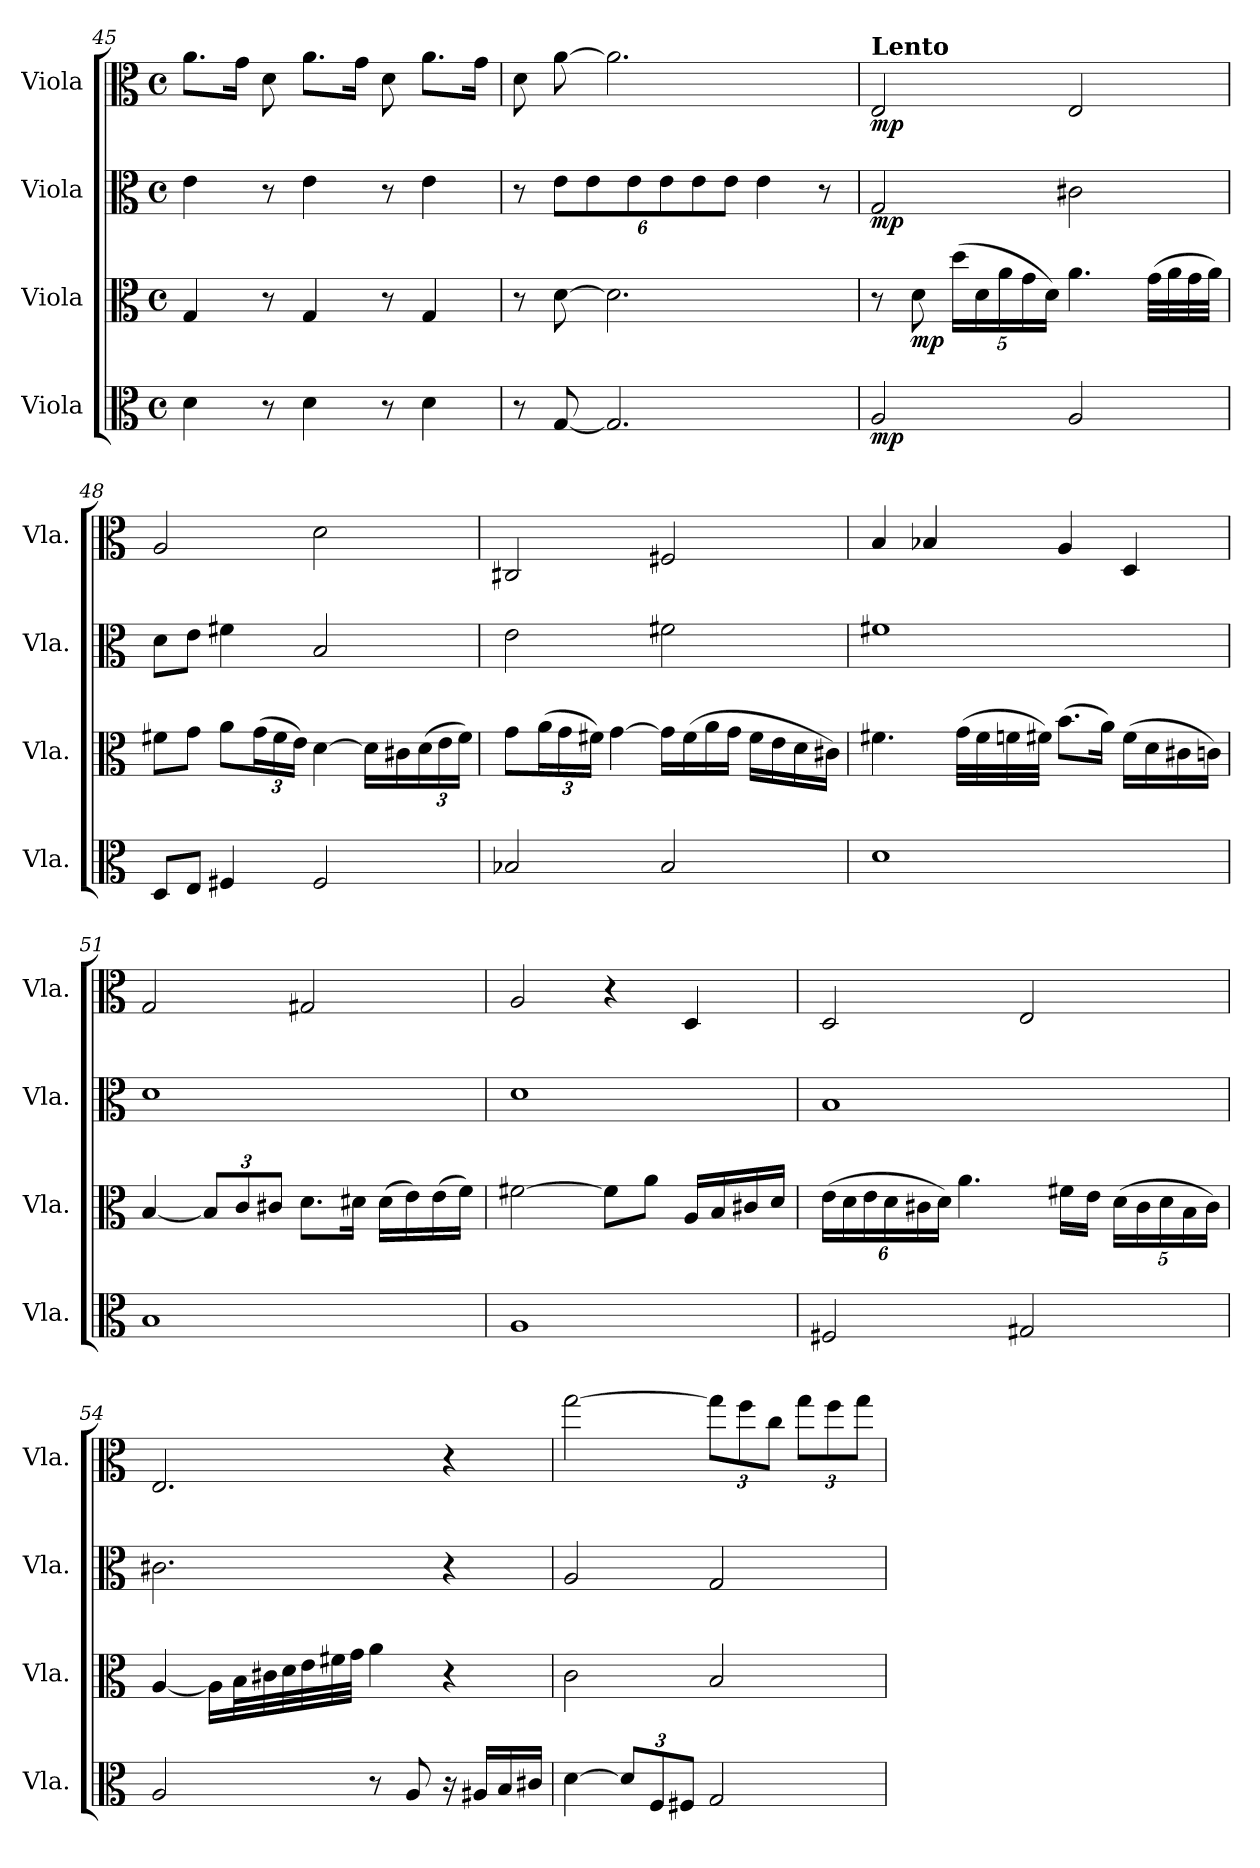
**kern	**dynam	**kern	**dynam	**kern	**dynam	**kern	**dynam
*part4	*part4	*part3	*part3	*part2	*part2	*part1	*part1
*staff4	*staff4	*staff3	*staff3	*staff2	*staff2	*staff1	*staff1
*I"Viola	*	*I"Viola	*	*I"Viola	*	*I"Viola	*
*I'Vla.	*	*I'Vla.	*	*I'Vla.	*	*I'Vla.	*
*clefC3	*	*clefC3	*	*clefC3	*	*clefC3	*
*k[]	*	*k[]	*	*k[]	*	*k[]	*
*M4/4	*	*M4/4	*	*M4/4	*	*M4/4	*
*met(c)	*	*met(c)	*	*met(c)	*	*met(c)	*
=45	=45	=45	=45	=45	=45	=45	=45
4d\	.	4G/	.	4e\	.	8.a\L	.
.	.	.	.	.	.	16g\Jk	.
8r	.	8r	.	8r	.	8d\	.
4d\	.	4G/	.	4e\	.	8.a\L	.
.	.	.	.	.	.	16g\Jk	.
8r	.	8r	.	8r	.	8d\	.
4d\	.	4G/	.	4e\	.	8.a\L	.
.	.	.	.	.	.	16g\Jk	.
=46	=46	=46	=46	=46	=46	=46	=46
*	*	*	*	*	*	*MM72	*
8r	.	8r	.	8r	.	8d\	.
*	*	*	*	*Xbrackettup	*	*	*
[8G/	.	[8d\	.	12e\L	.	[8a\	.
.	.	.	.	12e\	.	.	.
2.G/]	.	2.d\]	.	.	.	2.a\]	.
.	.	.	.	12e\	.	.	.
.	.	.	.	12e\	.	.	.
.	.	.	.	12e\	.	.	.
.	.	.	.	12e\J	.	.	.
.	.	.	.	4e\	.	.	.
.	.	.	.	8r	.	.	.
!!LO:PB:g=z
=47	=47	=47	=47	=47	=47	=47	=47
!	!	!	!	!	!	!LO:TX:a:B:t=Lento	!
!	!LO:DY:b	!	!	!	!LO:DY:b	!	!LO:DY:b
2A/	mp	8r	.	2G/	mp	2E/	mp
!	!	!	!LO:DY:b	!	!	!	!
.	.	8d\	mp	.	.	.	.
*	*	*Xbrackettup	*	*	*	*	*
.	.	(20dd\LL	.	.	.	.	.
.	.	20d\	.	.	.	.	.
.	.	20a\	.	.	.	.	.
.	.	20g\	.	.	.	.	.
.	.	20d\JJ)	.	.	.	.	.
2A/	.	4.a\	.	2c#X\	.	2E/	.
.	.	(32g\LLL	.	.	.	.	.
.	.	32a\	.	.	.	.	.
.	.	32g\	.	.	.	.	.
.	.	32a\JJJ)	.	.	.	.	.
=48	=48	=48	=48	=48	=48	=48	=48
8D/L	.	8f#X\L	.	8d\L	.	2A/	.
8E/J	.	8g\J	.	8e\J	.	.	.
4F#X/	.	8a\L	.	4f#X\	.	.	.
.	.	(24g\L	.	.	.	.	.
.	.	24f#\	.	.	.	.	.
.	.	24e\JJ)	.	.	.	.	.
2F#/	.	[4d\	.	2B/	.	2d\	.
.	.	16d\LL]	.	.	.	.	.
.	.	16c#X\	.	.	.	.	.
.	.	(24d\	.	.	.	.	.
.	.	24e\	.	.	.	.	.
.	.	24f#\JJ)	.	.	.	.	.
=49	=49	=49	=49	=49	=49	=49	=49
2B-X/	.	8g\L	.	2e\	.	2C#X/	.
.	.	(24a\L	.	.	.	.	.
.	.	24g\	.	.	.	.	.
.	.	24f#X\JJ)	.	.	.	.	.
.	.	[4g\	.	.	.	.	.
2B-/	.	16g\LL]	.	2f#X\	.	2F#X/	.
.	.	(16f#\	.	.	.	.	.
.	.	16a\	.	.	.	.	.
.	.	16g\JJ	.	.	.	.	.
.	.	16f#\LL	.	.	.	.	.
.	.	16e\	.	.	.	.	.
.	.	16d\	.	.	.	.	.
.	.	16c#X\JJ)	.	.	.	.	.
!!LO:LB:g=z
=50	=50	=50	=50	=50	=50	=50	=50
1d	.	4.f#X\	.	1f#X	.	4B/	.
.	.	.	.	.	.	4B-X/	.
.	.	(32g\LLL	.	.	.	.	.
.	.	32f#\	.	.	.	.	.
.	.	32fn\	.	.	.	.	.
.	.	32f#X\JJJ)	.	.	.	.	.
.	.	(8.b\L	.	.	.	4A/	.
.	.	16a\Jk)	.	.	.	.	.
.	.	(16f#\LL	.	.	.	4D/	.
.	.	16d\	.	.	.	.	.
.	.	16c#X\	.	.	.	.	.
.	.	16cn\JJ)	.	.	.	.	.
=51	=51	=51	=51	=51	=51	=51	=51
1B	.	[4B/	.	1d	.	2G/	.
.	.	12B/L]	.	.	.	.	.
.	.	12c/	.	.	.	.	.
.	.	12c#X/J	.	.	.	.	.
.	.	8.d\L	.	.	.	2G#X/	.
.	.	16d#X\Jk	.	.	.	.	.
.	.	(16d#\LL	.	.	.	.	.
.	.	16e\)	.	.	.	.	.
.	.	(16e\	.	.	.	.	.
.	.	16f\JJ)	.	.	.	.	.
=52	=52	=52	=52	=52	=52	=52	=52
1A	.	[2f#X\	.	1d	.	2A/	.
.	.	8f#\L]	.	.	.	4r	.
.	.	8a\J	.	.	.	.	.
.	.	16A/LL	.	.	.	4D/	.
.	.	16B/	.	.	.	.	.
.	.	16c#X/	.	.	.	.	.
.	.	16d/JJ	.	.	.	.	.
!!LO:LB:g=z
=53	=53	=53	=53	=53	=53	=53	=53
2F#X/	.	(24e\LL	.	1B	.	2D/	.
.	.	24d\	.	.	.	.	.
.	.	24e\	.	.	.	.	.
.	.	24d\	.	.	.	.	.
.	.	24c#X\	.	.	.	.	.
.	.	24d\JJ)	.	.	.	.	.
.	.	4.a\	.	.	.	.	.
2G#X/	.	.	.	.	.	2E/	.
.	.	16f#X\LL	.	.	.	.	.
.	.	16e\JJ	.	.	.	.	.
.	.	(20d\LL	.	.	.	.	.
.	.	20c#\	.	.	.	.	.
.	.	20d\	.	.	.	.	.
.	.	20B\	.	.	.	.	.
.	.	20c#\JJ)	.	.	.	.	.
=54	=54	=54	=54	=54	=54	=54	=54
2A/	.	[4A/	.	2.c#X\	.	2.E/	.
.	.	16A\LL]	.	.	.	.	.
.	.	32B\L	.	.	.	.	.
.	.	32c#X\	.	.	.	.	.
.	.	32d\	.	.	.	.	.
.	.	32e\	.	.	.	.	.
.	.	32f#X\	.	.	.	.	.
.	.	32g\JJJ	.	.	.	.	.
8r	.	4a\	.	.	.	.	.
8A/	.	.	.	.	.	.	.
16r	.	4r	.	4r	.	4r	.
16A#X/LL	.	.	.	.	.	.	.
16B/	.	.	.	.	.	.	.
16c#X/JJ	.	.	.	.	.	.	.
=55	=55	=55	=55	=55	=55	=55	=55
*	*	*	*	*	*	*MM60	*
[4d\	.	2c\	.	2A/	.	[2gg\	.
*Xbrackettup	*	*	*	*	*	*	*
12d/L]	.	.	.	.	.	.	.
12F/	.	.	.	.	.	.	.
12F#X/J	.	.	.	.	.	.	.
*	*	*	*	*	*	*Xbrackettup	*
2G/	.	2B/	.	2G/	.	12gg\L]	.
.	.	.	.	.	.	12ff\	.
.	.	.	.	.	.	12cc\J	.
.	.	.	.	.	.	12gg\L	.
.	.	.	.	.	.	12ff\	.
.	.	.	.	.	.	12gg\J	.
=	=	=	=	=	=	=	=
*-	*-	*-	*-	*-	*-	*-	*-
